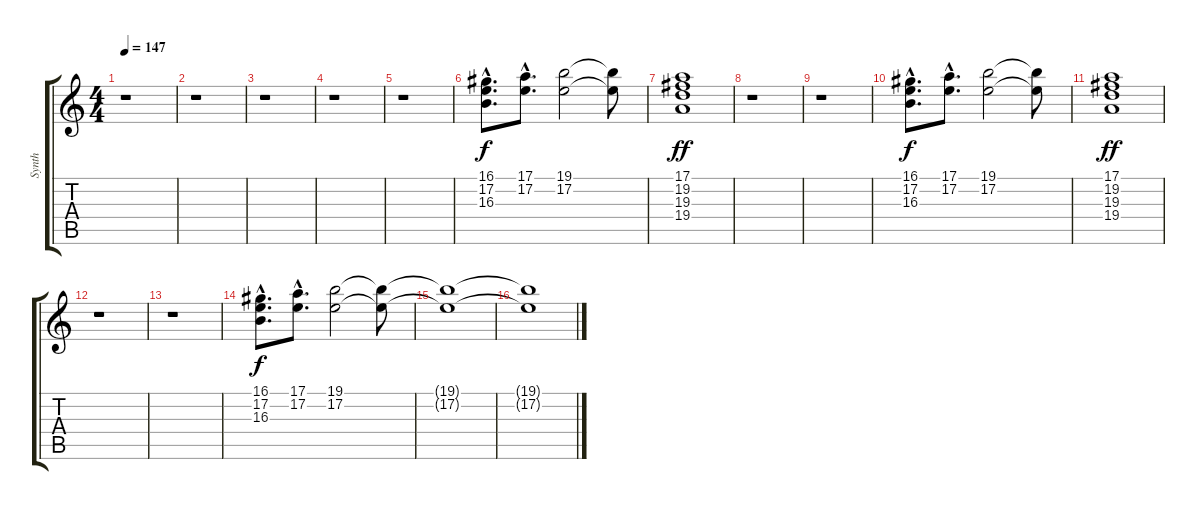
\track ("Synth" "Synth") {instrument lead2sawtooth}
\staff {score tabs}
\tuning (E4 B3 G3 D3 A2 E2) {hide}
\ts (4 4)
\tempo 147
\clef g2
\ks c
r.1{dy f} |
r.1 |
r.1 |
r.1 |
r.1 |
(16.1{hac} 17.2{hac} 16.3).8{d balance 12} (17.1{hac} 17.2{hac}).8{d} (19.1 17.2).2 (19.1{t} 17.2{t}).8 |
(17.1 19.2 19.3 19.4).1{dy ff} |
r.1 |
r.1 |
(16.1{hac} 17.2{hac} 16.3).8{d dy f} (17.1{hac} 17.2{hac}).8{d} (19.1 17.2).2 (19.1{t} 17.2{t}).8 |
(17.1 19.2 19.3 19.4).1{dy ff} |
r.1 |
r.1 |
(16.1{hac} 17.2{hac} 16.3).8{d dy f} (17.1{hac} 17.2{hac}).8{d} (19.1 17.2).2 (19.1{t} 17.2{t}).8 |
(19.1{t} 17.2{t}).1 |
(19.1{t} 17.2{t}).1
